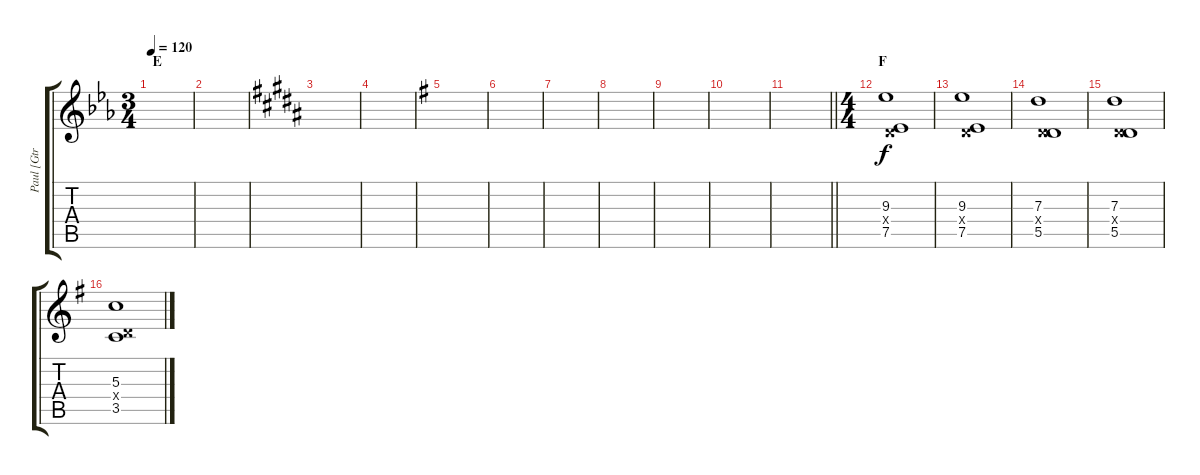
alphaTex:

\track ("Paul [Gtr III]" "Paul [Gtr ") {instrument overdrivenguitar}
\staff {score tabs}
\tuning (E4 B3 G3 D3 A2 E2) {hide}
\ts (3 4)
\section ("" "E")
\tempo 120
\clef g2
\ks eb
|
|
\ks b
|
|
\ks g
|
|
|
|
|
|
\barLineRight lightlight
|
\ts (4 4)
\section ("" "F")
(9.3 0.4{x} 7.5).1 |
(9.3 0.4{x} 7.5).1 |
(7.3 0.4{x} 5.5).1 |
(7.3 0.4{x} 5.5).1 |
(5.3 0.4{x} 3.5).1
